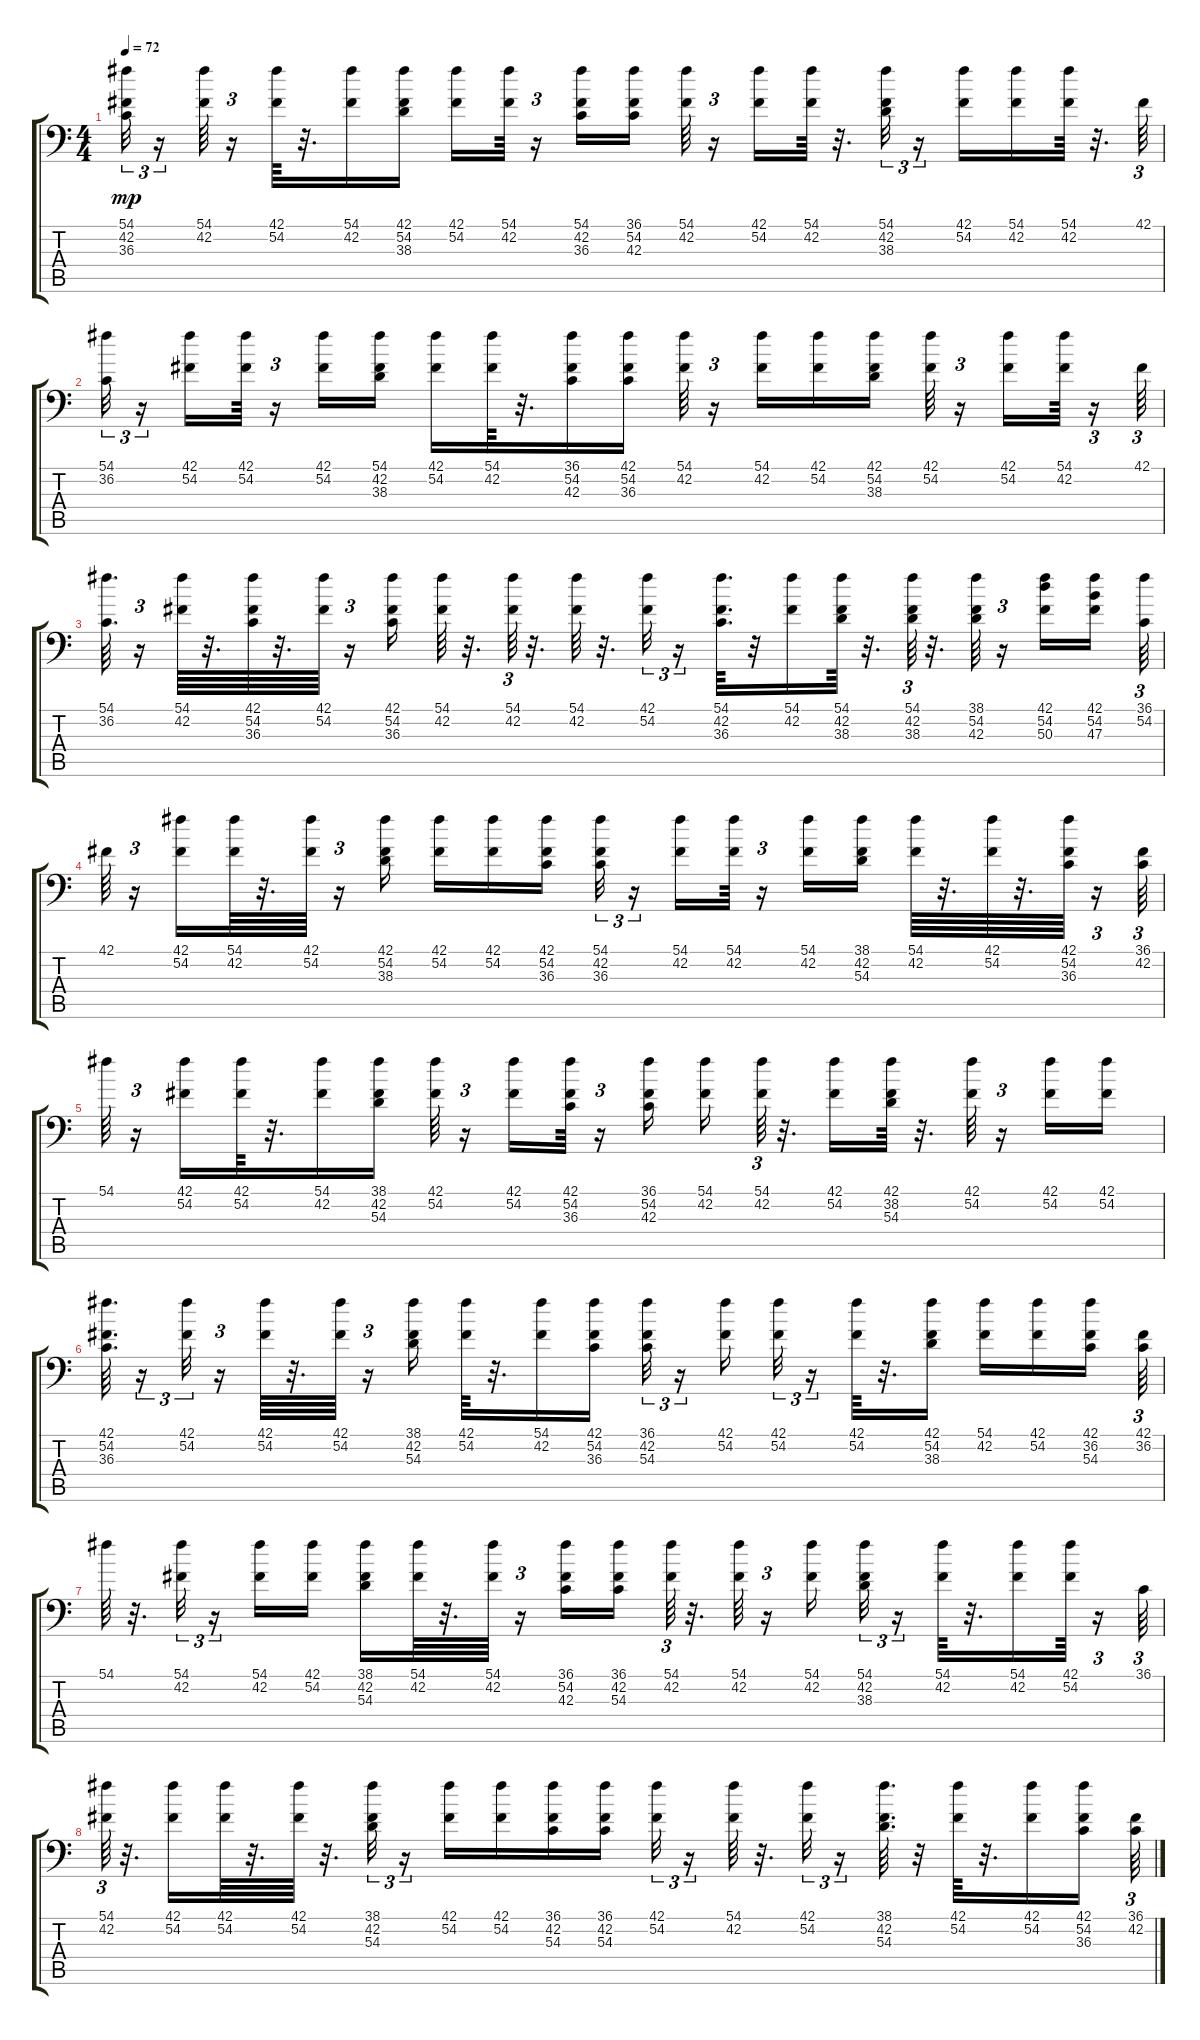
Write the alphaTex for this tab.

\track "" {instrument acousticgrandpiano}
\staff {score tabs}
\tuning (C-1 C-1 C-1 C-1 C-1 C-1) {hide}
\ts (4 4)
\tempo 72
\clef f4
\ks c
(54.1 42.2 36.3).32{tu (3 2) dy mp} r.16{tu (3 2)} (54.1 42.2).64 r.16{tu (3 2)} (42.1 54.2).64 r.32{d} (54.1 42.2).16 (42.1 54.2 38.3).16 (42.1 54.2).16 (54.1 42.2).64 r.16{tu (3 2)} (54.1 42.2 36.3).16 (36.1 54.2 42.3).16 (54.1 42.2).64 r.16{tu (3 2)} (42.1 54.2).16 (54.1 42.2).64 r.32{d} (54.1 42.2 38.3).32{tu (3 2)} r.16{tu (3 2)} (42.1 54.2).16 (54.1 42.2).16 (54.1 42.2).64 r.32{d} 42.1.64{tu (3 2)} |
(54.1 36.2).32{tu (3 2)} r.16{tu (3 2)} (42.1 54.2).16 (42.1 54.2).64 r.16{tu (3 2)} (42.1 54.2).16 (54.1 42.2 38.3).16 (42.1 54.2).16 (54.1 42.2).64 r.32{d} (36.1 54.2 42.3).16 (42.1 54.2 36.3).16 (54.1 42.2).64 r.16{tu (3 2)} (54.1 42.2).16 (42.1 54.2).16 (42.1 54.2 38.3).16 (42.1 54.2).64 r.16{tu (3 2)} (42.1 54.2).16 (54.1 42.2).64 r.16{tu (3 2)} 42.1.64{tu (3 2)} |
(54.1 36.2).64{d} r.16{tu (3 2)} (54.1 42.2).64 r.32{d} (42.1 54.2 36.3).64 r.32{d} (42.1 54.2).64 r.16{tu (3 2)} (42.1 54.2 36.3).16 (54.1 42.2).64 r.32{d} (54.1 42.2).64{tu (3 2)} r.32{d} (54.1 42.2).64 r.32{d} (42.1 54.2).32{tu (3 2)} r.16{tu (3 2)} (54.1 42.2 36.3).64{d} r.32 (54.1 42.2).16 (54.1 42.2 38.3).64 r.32{d} (54.1 42.2 38.3).64{tu (3 2)} r.32{d} (38.1 54.2 42.3).64 r.16{tu (3 2)} (42.1 54.2 50.3).16 (42.1 54.2 47.3).16 (36.1 54.2).64{tu (3 2)} |
42.1.64 r.16{tu (3 2)} (42.1 54.2).16 (54.1 42.2).64 r.32{d} (42.1 54.2).64 r.16{tu (3 2)} (42.1 54.2 38.3).16 (42.1 54.2).16 (42.1 54.2).16 (42.1 54.2 36.3).16 (54.1 42.2 36.3).32{tu (3 2)} r.16{tu (3 2)} (54.1 42.2).16 (54.1 42.2).64 r.16{tu (3 2)} (54.1 42.2).16 (38.1 42.2 54.3).16 (54.1 42.2).64 r.32{d} (42.1 54.2).64 r.32{d} (42.1 54.2 36.3).64 r.16{tu (3 2)} (36.1 42.2).64{tu (3 2)} |
54.1.64 r.16{tu (3 2)} (42.1 54.2).16 (42.1 54.2).64 r.32{d} (54.1 42.2).16 (38.1 42.2 54.3).16 (42.1 54.2).64 r.16{tu (3 2)} (42.1 54.2).16 (42.1 54.2 36.3).64 r.16{tu (3 2)} (36.1 54.2 42.3).16 (54.1 42.2).16 (54.1 42.2).64{tu (3 2)} r.32{d} (42.1 54.2).16 (42.1 38.2 54.3).64 r.32{d} (42.1 54.2).64 r.16{tu (3 2)} (42.1 54.2).16 (42.1 54.2).16 |
(42.1 54.2 36.3).64{d} r.16{tu (3 2)} (42.1 54.2).32{tu (3 2)} r.16{tu (3 2)} (42.1 54.2).64 r.32{d} (42.1 54.2).64 r.16{tu (3 2)} (38.1 42.2 54.3).16 (42.1 54.2).64 r.32{d} (54.1 42.2).16 (42.1 54.2 36.3).16 (36.1 42.2 54.3).32{tu (3 2)} r.16{tu (3 2)} (42.1 54.2).16 (42.1 54.2).32{tu (3 2)} r.16{tu (3 2)} (42.1 54.2).64 r.32{d} (42.1 54.2 38.3).16 (54.1 42.2).16 (42.1 54.2).16 (42.1 36.2 54.3).16 (42.1 36.2).64{tu (3 2)} |
54.1.64 r.32{d} (54.1 42.2).32{tu (3 2)} r.16{tu (3 2)} (54.1 42.2).16 (42.1 54.2).16 (38.1 42.2 54.3).16 (54.1 42.2).64 r.32{d} (54.1 42.2).64 r.16{tu (3 2)} (36.1 54.2 42.3).16 (36.1 42.2 54.3).16 (54.1 42.2).64{tu (3 2)} r.32{d} (54.1 42.2).64 r.16{tu (3 2)} (54.1 42.2).16 (54.1 42.2 38.3).32{tu (3 2)} r.16{tu (3 2)} (54.1 42.2).64 r.32{d} (54.1 42.2).16 (42.1 54.2).64 r.16{tu (3 2)} 36.1.64{tu (3 2)} |
(54.1 42.2).64{tu (3 2)} r.32{d} (42.1 54.2).16 (42.1 54.2).64 r.32{d} (42.1 54.2).64 r.32{d} (38.1 42.2 54.3).32{tu (3 2)} r.16{tu (3 2)} (42.1 54.2).16 (42.1 54.2).16 (36.1 42.2 54.3).16 (36.1 42.2 54.3).16 (42.1 54.2).32{tu (3 2)} r.16{tu (3 2)} (54.1 42.2).64 r.32{d} (42.1 54.2).32{tu (3 2)} r.16{tu (3 2)} (38.1 42.2 54.3).64{d} r.32 (42.1 54.2).64 r.32{d} (42.1 54.2).16 (42.1 54.2 36.3).16 (36.1 42.2).64{tu (3 2)}
